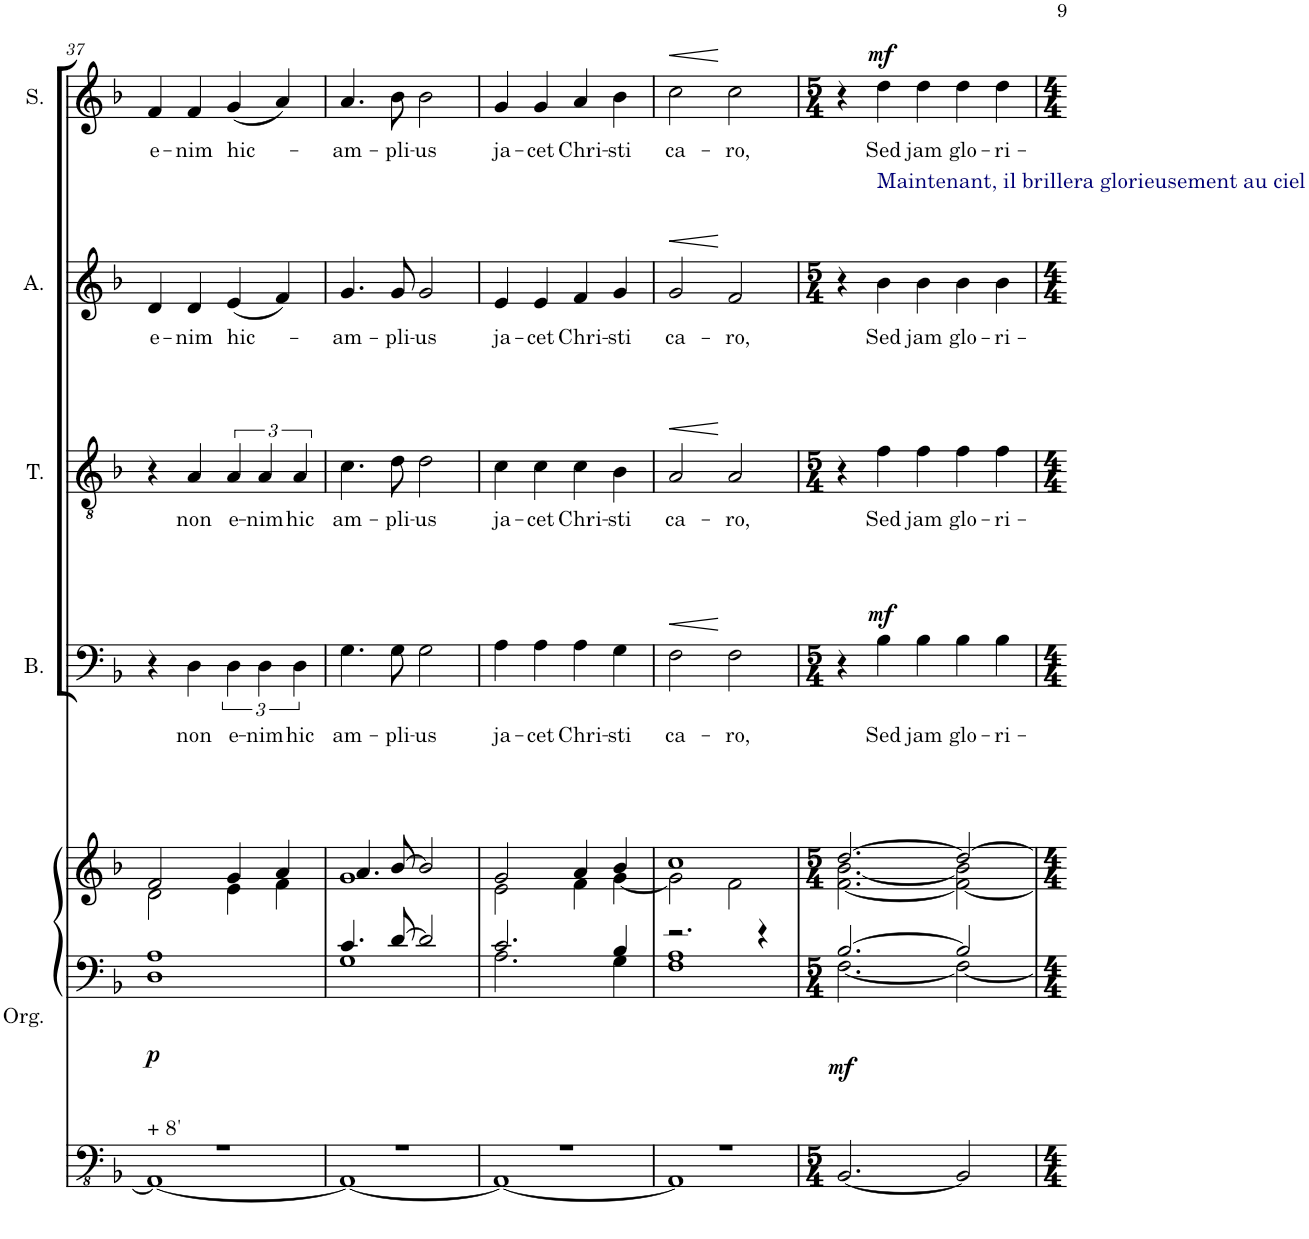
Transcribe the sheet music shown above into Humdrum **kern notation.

**kern	**kern	**kern	**dynam	**kern	**text	**dynam	**kern	**text	**dynam	**kern	**text	**dynam	**kern	**text	**dynam
*part5	*part5	*part5	*part5	*part4	*part4	*part4	*part3	*part3	*part3	*part2	*part2	*part2	*part1	*part1	*part1
*staff7	*staff6	*staff5	*staff5/6/7	*staff4	*staff4	*staff4	*staff3	*staff3	*staff3	*staff2	*staff2	*staff2	*staff1	*staff1	*staff1
*I"Orgue à tuyaux	*	*	*	*I"Basse	*	*	*I"Ténor	*	*	*I"Alto	*	*	*I"Soprano	*	*
*I'Org.	*	*	*	*I'B.	*	*	*I'T.	*	*	*I'A.	*	*	*I'S.	*	*
!!LO:PB:g=z
*clefFv4	*clefF4	*clefG2	*	*clefF4	*	*	*clefGv2	*	*	*clefG2	*	*	*clefG2	*	*
*k[b-]	*k[b-]	*k[b-]	*	*k[b-]	*	*	*k[b-]	*	*	*k[b-]	*	*	*k[b-]	*	*
*M4/4	*M4/4	*M4/4	*	*M4/4	*	*	*M4/4	*	*	*M4/4	*	*	*M4/4	*	*
=37	=37	=37	=37	=37	=37	=37	=37	=37	=37	=37	=37	=37	=37	=37	=37
*^	*^	*^	*	*	*	*	*	*	*	*	*	*	*	*	*
!LO:TX:a:t=+ 8'	!	!	!	!	!	!	!	!	!	!	!	!	!	!	!	!	!	!
!	!	!	!	!	!	!LO:DY:b=2	!	!	!	!	!	!	!	!LO:LY:b	!	!	!LO:LY:b	!
1AAA_	1r	1A	1D	2f/	2d\	p	4r	.	.	4r	.	.	4d/	e-	.	4f/	e-	.
!	!	!	!	!	!	!	!	!LO:LY:b	!	!	!LO:LY:b	!	!	!LO:LY:b	!	!	!LO:LY:b	!
.	.	.	.	.	.	.	4D\	non	.	4A/	non	.	4d/	-nim	.	4f/	-nim	.
!	!	!	!	!	!	!	!	!LO:LY:b	!	!	!LO:LY:b	!	!	!LO:LY:b	!	!	!LO:LY:b	!
.	.	.	.	4g/	4e\	.	6D\	e-	.	6A/	e-	.	(4e/	hic-	.	(4g/	hic-	.
!	!	!	!	!	!	!	!	!LO:LY:b	!	!	!LO:LY:b	!	!	!	!	!	!	!
.	.	.	.	.	.	.	6D\	-nim	.	6A/	-nim	.	.	.	.	.	.	.
.	.	.	.	4a/	4f\	.	.	.	.	.	.	.	4f/)	.	.	4a/)	.	.
!	!	!	!	!	!	!	!	!LO:LY:b	!	!	!LO:LY:b	!	!	!	!	!	!	!
.	.	.	.	.	.	.	6D\	hic	.	6A/	hic	.	.	.	.	.	.	.
=38	=38	=38	=38	=38	=38	=38	=38	=38	=38	=38	=38	=38	=38	=38	=38	=38	=38	=38
!	!	!	!	!	!	!	!	!LO:LY:b	!	!	!LO:LY:b	!	!	!LO:LY:b	!	!	!LO:LY:b	!
1AAA_	1r	4.c/	1G	4.a/	1g	.	4.G\	am-	.	4.c\	am-	.	4.g/	-am-	.	4.a/	-am-	.
!	!	!	!	!	!	!	!	!LO:LY:b	!	!	!LO:LY:b	!	!	!LO:LY:b	!	!	!LO:LY:b	!
.	.	[8d/	.	[8b-/	.	.	8G\	-pli-	.	8d\	-pli-	.	8g/	-pli-	.	8b-\	-pli-	.
!	!	!	!	!	!	!	!	!LO:LY:b	!	!	!LO:LY:b	!	!	!LO:LY:b	!	!	!LO:LY:b	!
.	.	2d/]	.	2b-/]	.	.	2G\	-us	.	2d\	-us	.	2g/	-us	.	2b-\	-us	.
=39	=39	=39	=39	=39	=39	=39	=39	=39	=39	=39	=39	=39	=39	=39	=39	=39	=39	=39
!	!	!	!	!	!	!	!	!LO:LY:b	!	!	!LO:LY:b	!	!	!LO:LY:b	!	!	!LO:LY:b	!
1AAA_	1r	2.c/	2.A\	2g/	2e\	.	4A\	ja-	.	4c\	ja-	.	4e/	ja-	.	4g/	ja-	.
!	!	!	!	!	!	!	!	!LO:LY:b	!	!	!LO:LY:b	!	!	!LO:LY:b	!	!	!LO:LY:b	!
.	.	.	.	.	.	.	4A\	-cet	.	4c\	-cet	.	4e/	-cet	.	4g/	-cet	.
!	!	!	!	!	!	!	!	!LO:LY:b	!	!	!LO:LY:b	!	!	!LO:LY:b	!	!	!LO:LY:b	!
.	.	.	.	4a/	4f\	.	4A\	Chri-	.	4c\	Chri-	.	4f/	Chri-	.	4a/	Chri-	.
!	!	!	!	!	!	!	!	!LO:LY:b	!	!	!LO:LY:b	!	!	!LO:LY:b	!	!	!LO:LY:b	!
.	.	4B-/	4G\	4b-/	[4g\	.	4G\	-sti	.	4B-\	-sti	.	4g/	-sti	.	4b-\	-sti	.
=40	=40	=40	=40	=40	=40	=40	=40	=40	=40	=40	=40	=40	=40	=40	=40	=40	=40	=40
!	!	!	!	!	!	!	!	!LO:LY:b	!LO:HP:b	!	!LO:LY:b	!LO:HP:b	!	!LO:LY:b	!LO:HP:b	!	!LO:LY:b	!LO:HP:b
1AAA]	1r	2.r	1F 1A	1cc	2g\]	.	2F\	ca-	<	2A/	ca-	<	2g/	ca-	<	2cc\	ca-	<
!	!	!	!	!	!	!	!	!LO:LY:b	!	!	!LO:LY:b	!	!	!LO:LY:b	!	!	!LO:LY:b	!
.	.	.	.	.	2f\	.	2F\	-ro,	[	2A/	-ro,	[	2f/	-ro,	[	2cc\	-ro,	[
.	.	4r	.	.	.	.	.	.	.	.	.	.	.	.	.	.	.	.
*v	*v	*	*	*	*	*	*	*	*	*	*	*	*	*	*	*	*	*
=41	=41	=41	=41	=41	=41	=41	=41	=41	=41	=41	=41	=41	=41	=41	=41	=41	=41
*M5/4	*M5/4	*	*M5/4	*	*	*M5/4	*	*	*M5/4	*	*	*M5/4	*	*	*M5/4	*	*
!	!	!	!	!	!LO:DY:b=2	!	!	!	!	!	!	!	!	!	!	!	!
[2.BBB-/	[2.B-/	[2.F\	[2.dd/	[2.f\ [2.b-\	mf	4r	.	.	4r	.	.	4r	.	.	4r	.	.
!	!	!	!	!	!	!	!	!	!	!	!	!	!	!	!LO:TX:b:color=#00007F:t=Maintenant, il brillera glorieusement au ciel	!	!
!	!	!	!	!	!	!	!LO:LY:b	!LO:DY:a	!	!LO:LY:b	!	!	!LO:LY:b	!	!	!LO:LY:b	!LO:DY:a
.	.	.	.	.	.	4B-\	Sed	mf	4f\	Sed	.	4b-\	Sed	.	4dd\	Sed	mf
!	!	!	!	!	!	!	!LO:LY:b	!	!	!LO:LY:b	!	!	!LO:LY:b	!	!	!LO:LY:b	!
.	.	.	.	.	.	4B-\	jam	.	4f\	jam	.	4b-\	jam	.	4dd\	jam	.
!	!	!	!	!	!	!	!LO:LY:b	!	!	!LO:LY:b	!	!	!LO:LY:b	!	!	!LO:LY:b	!
2BBB-/]	2B-/]	2F\_	2dd/_	2f\_ 2b-\]	.	4B-\	glo-	.	4f\	glo-	.	4b-\	glo-	.	4dd\	glo-	.
!	!	!	!	!	!	!	!LO:LY:b	!	!	!LO:LY:b	!	!	!LO:LY:b	!	!	!LO:LY:b	!
.	.	.	.	.	.	4B-\	-ri-	.	4f\	-ri-	.	4b-\	-ri-	.	4dd\	-ri-	.
*	*v	*v	*	*	*	*	*	*	*	*	*	*	*	*	*	*	*
*	*	*v	*v	*	*	*	*	*	*	*	*	*	*	*	*	*
=	=	=	=	=	=	=	=	=	=	=	=	=	=	=	=
*-	*-	*-	*-	*-	*-	*-	*-	*-	*-	*-	*-	*-	*-	*-	*-
